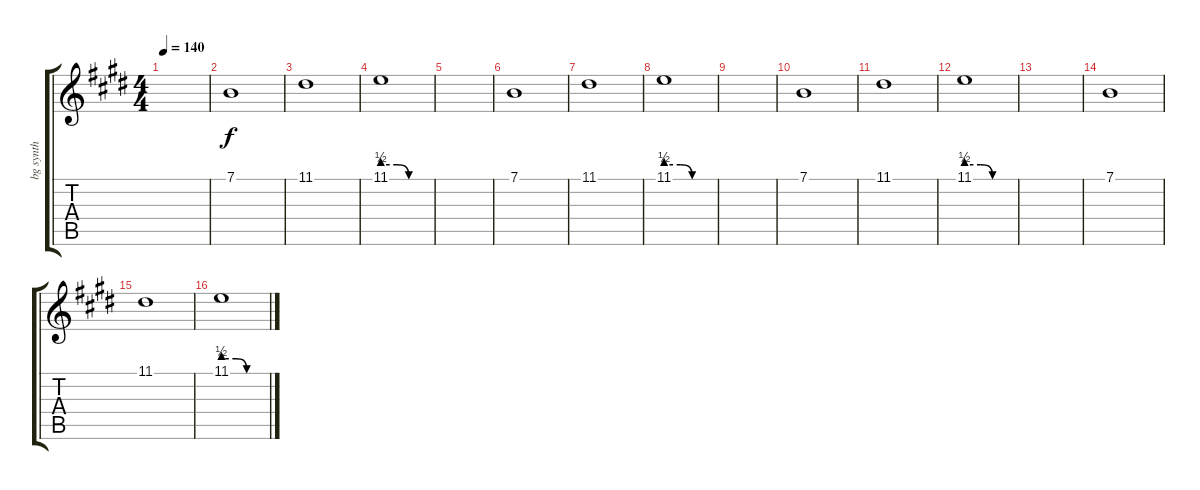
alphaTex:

\track ("bg synth" "bg synth") {instrument pad1newage}
\staff {score tabs}
\tuning (E4 B3 G3 D3 A2 E2) {hide}
\ts (4 4)
\tempo 140
\clef g2
\ks e
|
7.1.1 |
11.1.1 |
11.1{be (custom 0 2 18 2 33 0 60 0)}.1 |
|
7.1.1 |
11.1.1 |
11.1{be (custom 0 2 18 2 33 0 60 0)}.1 |
|
7.1.1 |
11.1.1 |
11.1{be (custom 0 2 18 2 33 0 60 0)}.1 |
|
7.1.1 |
11.1.1 |
11.1{be (custom 0 2 18 2 33 0 60 0)}.1
